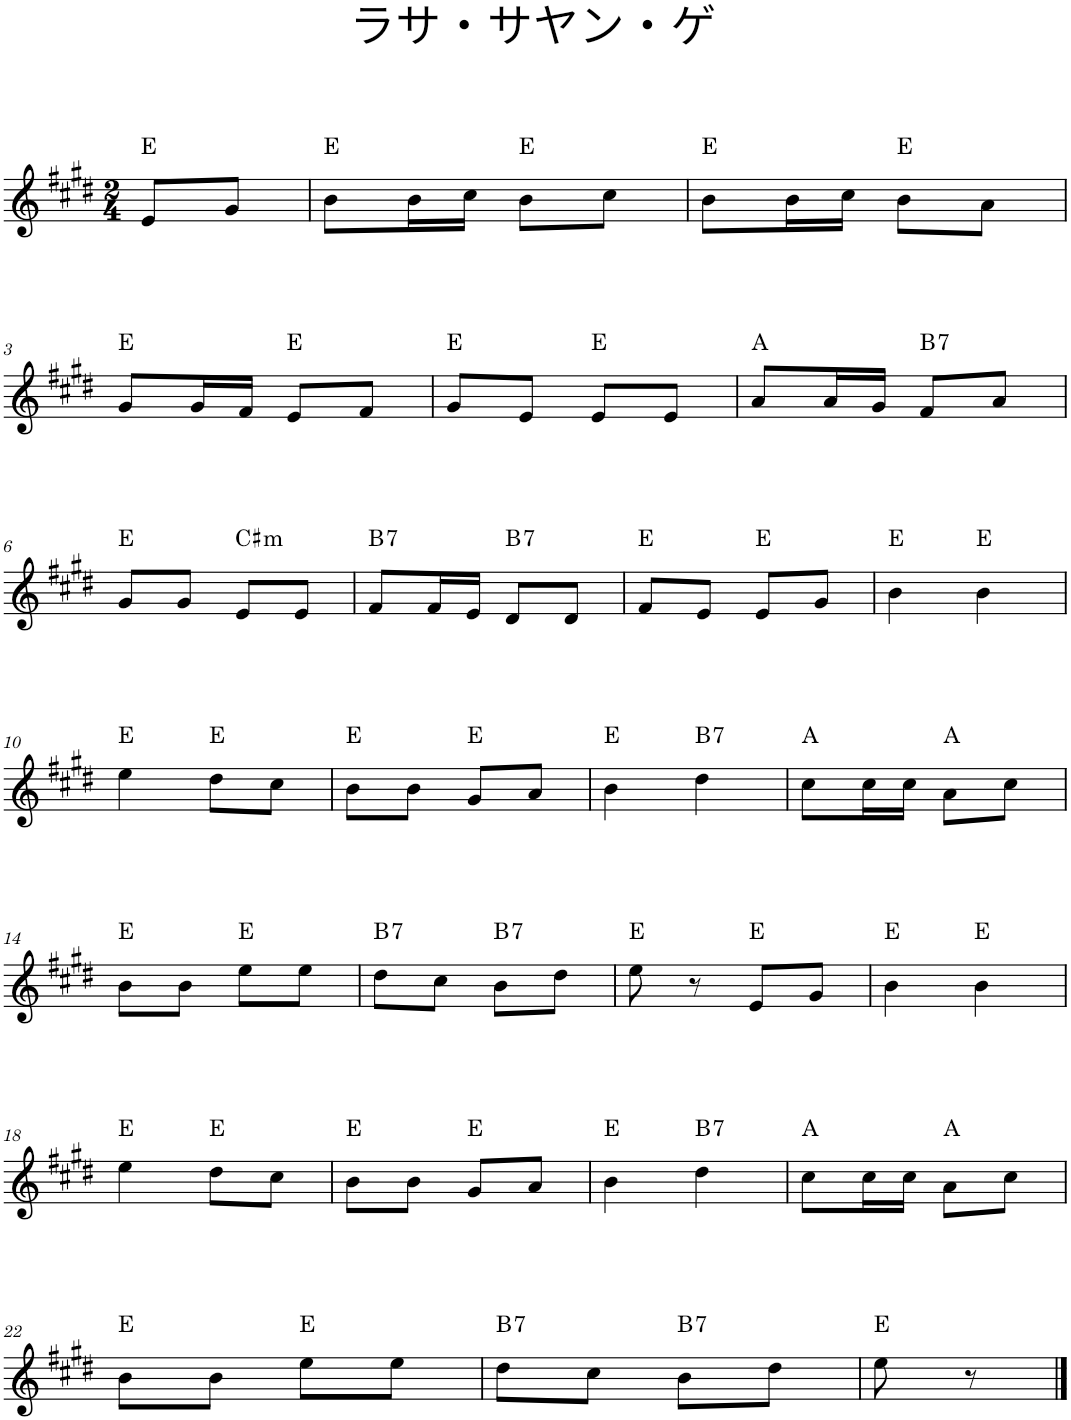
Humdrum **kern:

**kern	**harte
*part1	*part1
*staff1	*
*I"Piano	*
*I'Pno.	*
*clefG2	*
*k[f#c#g#d#]	*
*M2/4	*
=	=
8e/L	E:maj
8g#/J	.
=1	=1
8b\L	E:maj
16b\L	.
16cc#\JJ	.
8b\L	E:maj
8cc#\J	.
=2	=2
8b\L	E:maj
16b\L	.
16cc#\JJ	.
8b\L	E:maj
8a\J	.
!!LO:LB:g=z
=3	=3
8g#/L	E:maj
16g#/L	.
16f#/JJ	.
8e/L	E:maj
8f#/J	.
=4	=4
8g#/L	E:maj
8e/J	.
8e/L	E:maj
8e/J	.
=5	=5
8a/L	A:maj
16a/L	.
16g#/JJ	.
!	!LO:H:kt=7
8f#/L	B:7
8a/J	.
!!LO:LB:g=z
=6	=6
8g#/L	E:maj
8g#/J	.
!	!LO:H:kt=m
8e/L	C#:min
8e/J	.
=7	=7
!	!LO:H:kt=7
8f#/L	B:7
16f#/L	.
16e/JJ	.
!	!LO:H:kt=7
8d#/L	B:7
8d#/J	.
=8	=8
8f#/L	E:maj
8e/J	.
8e/L	E:maj
8g#/J	.
=9	=9
4b\	E:maj
4b\	E:maj
!!LO:LB:g=z
=10	=10
4ee\	E:maj
8dd#\L	E:maj
8cc#\J	.
=11	=11
8b\L	E:maj
8b\J	.
8g#/L	E:maj
8a/J	.
=12	=12
4b\	E:maj
!	!LO:H:kt=7
4dd#\	B:7
=13	=13
8cc#\L	A:maj
16cc#\L	.
16cc#\JJ	.
8a\L	A:maj
8cc#\J	.
!!LO:LB:g=z
=14	=14
8b\L	E:maj
8b\J	.
8ee\L	E:maj
8ee\J	.
=15	=15
!	!LO:H:kt=7
8dd#\L	B:7
8cc#\J	.
!	!LO:H:kt=7
8b\L	B:7
8dd#\J	.
=16	=16
8ee\	E:maj
8r	.
8e/L	E:maj
8g#/J	.
=17	=17
4b\	E:maj
4b\	E:maj
!!LO:LB:g=z
=18	=18
4ee\	E:maj
8dd#\L	E:maj
8cc#\J	.
=19	=19
8b\L	E:maj
8b\J	.
8g#/L	E:maj
8a/J	.
=20	=20
4b\	E:maj
!	!LO:H:kt=7
4dd#\	B:7
=21	=21
8cc#\L	A:maj
16cc#\L	.
16cc#\JJ	.
8a\L	A:maj
8cc#\J	.
!!LO:LB:g=z
=22	=22
8b\L	E:maj
8b\J	.
8ee\L	E:maj
8ee\J	.
=23	=23
!	!LO:H:kt=7
8dd#\L	B:7
8cc#\J	.
!	!LO:H:kt=7
8b\L	B:7
8dd#\J	.
=24	=24
8ee\	E:maj
8r	.
==	==
*-	*-
